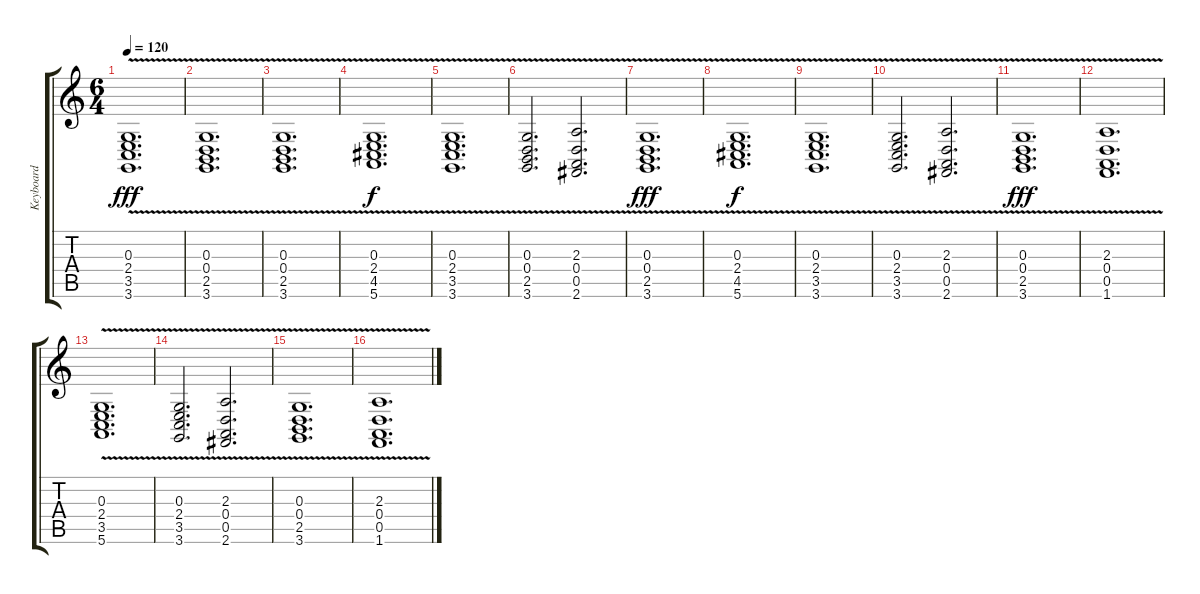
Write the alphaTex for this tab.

\track ("Keyboard" "Keyboard") {instrument drawbarorgan}
\staff {score tabs}
\tuning (E4 B3 G3 D3 A2 E2) {hide}
\ts (6 4)
\tempo 120
\clef g2
\ks c
(0.3 2.4 3.5{v} 3.6).1{d dy fff} |
(0.3 0.4 2.5 3.6{v}).1{d} |
(0.3 0.4 2.5 3.6{v}).1{d} |
(0.3{v} 2.4 4.5 5.6).1{d dy f} |
(0.3{v} 2.4 3.5 3.6).1{d} |
(0.3 0.4 2.5 3.6{v}).2{d} (2.3 0.4 0.5 2.6{v}).2{d} |
(0.3 0.4 2.5 3.6{v}).1{d dy fff} |
(0.3{v} 2.4 4.5 5.6).1{d dy f} |
(0.3{v} 2.4 3.5 3.6).1{d} |
(0.3 2.4 3.5 3.6{v}).2{d} (2.3 0.4 0.5 2.6{v}).2{d} |
(0.3 0.4 2.5 3.6{v}).1{d dy fff} |
(2.3 0.4 0.5{v} 1.6).1{d} |
(0.3 2.4 3.5{v} 5.6).1{d} |
(0.3 2.4 3.5{v} 3.6).2{d} (2.3 0.4 0.5{v} 2.6).2{d} |
(0.3 0.4 2.5 3.6{v}).1{d} |
(2.3 0.4 0.5{v} 1.6).1{d}
